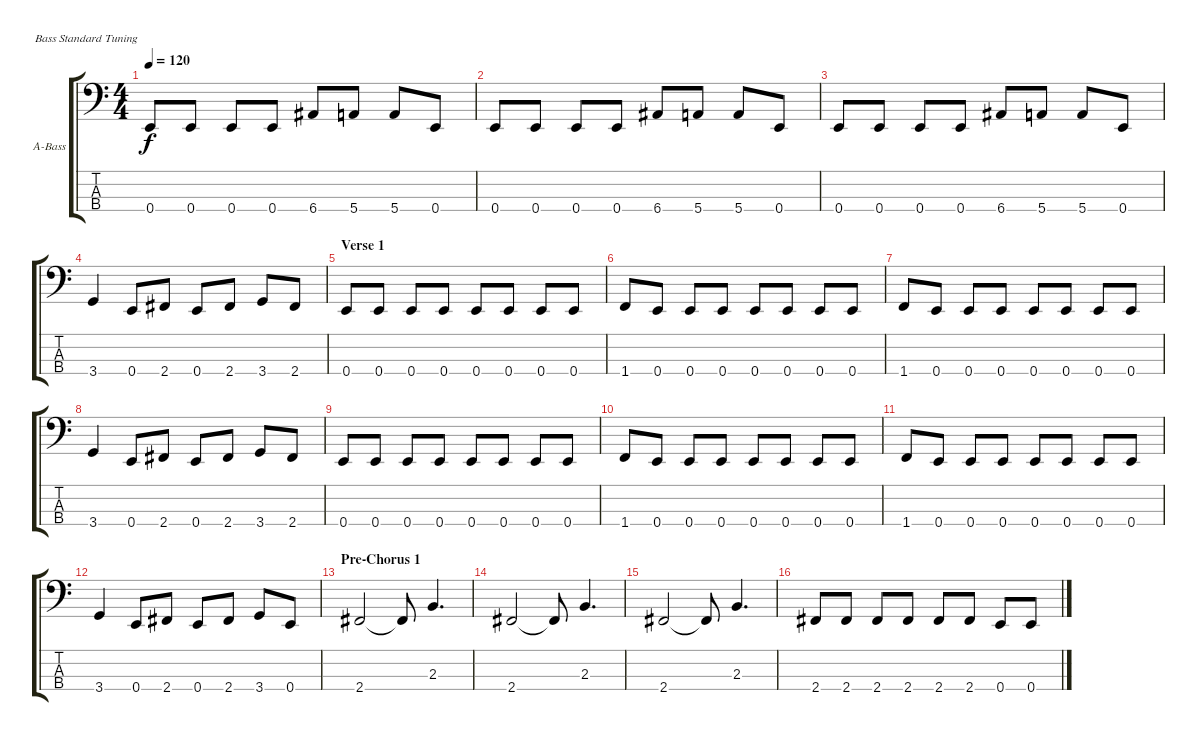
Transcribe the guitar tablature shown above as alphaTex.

\bracketExtendMode groupsimilarinstruments
\firstSystemTrackNameOrientation horizontal
\otherSystemsTrackNameOrientation horizontal
\track ("Jason" "A-Bass") {instrument lead8bassandlead}
\staff {score tabs}
\tuning (G2 D2 A1 E1)
\displaytranspose 12
\ts (4 4)
\tempo 120
\clef f4
\ks c
0.4.8{dy f} 0.4.8 0.4.8 0.4.8 6.4.8 5.4.8 5.4.8 0.4.8 |
0.4.8 0.4.8 0.4.8 0.4.8 6.4.8 5.4.8 5.4.8 0.4.8 |
0.4.8 0.4.8 0.4.8 0.4.8 6.4.8 5.4.8 5.4.8 0.4.8 |
3.4.4 0.4.8 2.4.8 0.4.8 2.4.8 3.4.8 2.4.8 |
\section ("" "Verse 1")
0.4.8 0.4.8 0.4.8 0.4.8 0.4.8 0.4.8 0.4.8 0.4.8 |
1.4.8 0.4.8 0.4.8 0.4.8 0.4.8 0.4.8 0.4.8 0.4.8 |
1.4.8 0.4.8 0.4.8 0.4.8 0.4.8 0.4.8 0.4.8 0.4.8 |
3.4.4 0.4.8 2.4.8 0.4.8 2.4.8 3.4.8 2.4.8 |
0.4.8 0.4.8 0.4.8 0.4.8 0.4.8 0.4.8 0.4.8 0.4.8 |
1.4.8 0.4.8 0.4.8 0.4.8 0.4.8 0.4.8 0.4.8 0.4.8 |
1.4.8 0.4.8 0.4.8 0.4.8 0.4.8 0.4.8 0.4.8 0.4.8 |
3.4.4 0.4.8 2.4.8 0.4.8 2.4.8 3.4.8 0.4.8 |
\section ("" "Pre-Chorus 1")
2.4.2 2.4{t}.8 2.3.4{d} |
2.4.2 2.4{t}.8 2.3.4{d} |
2.4.2 2.4{t}.8 2.3.4{d} |
2.4.8 2.4.8 2.4.8 2.4.8 2.4.8 2.4.8 0.4.8 0.4.8
